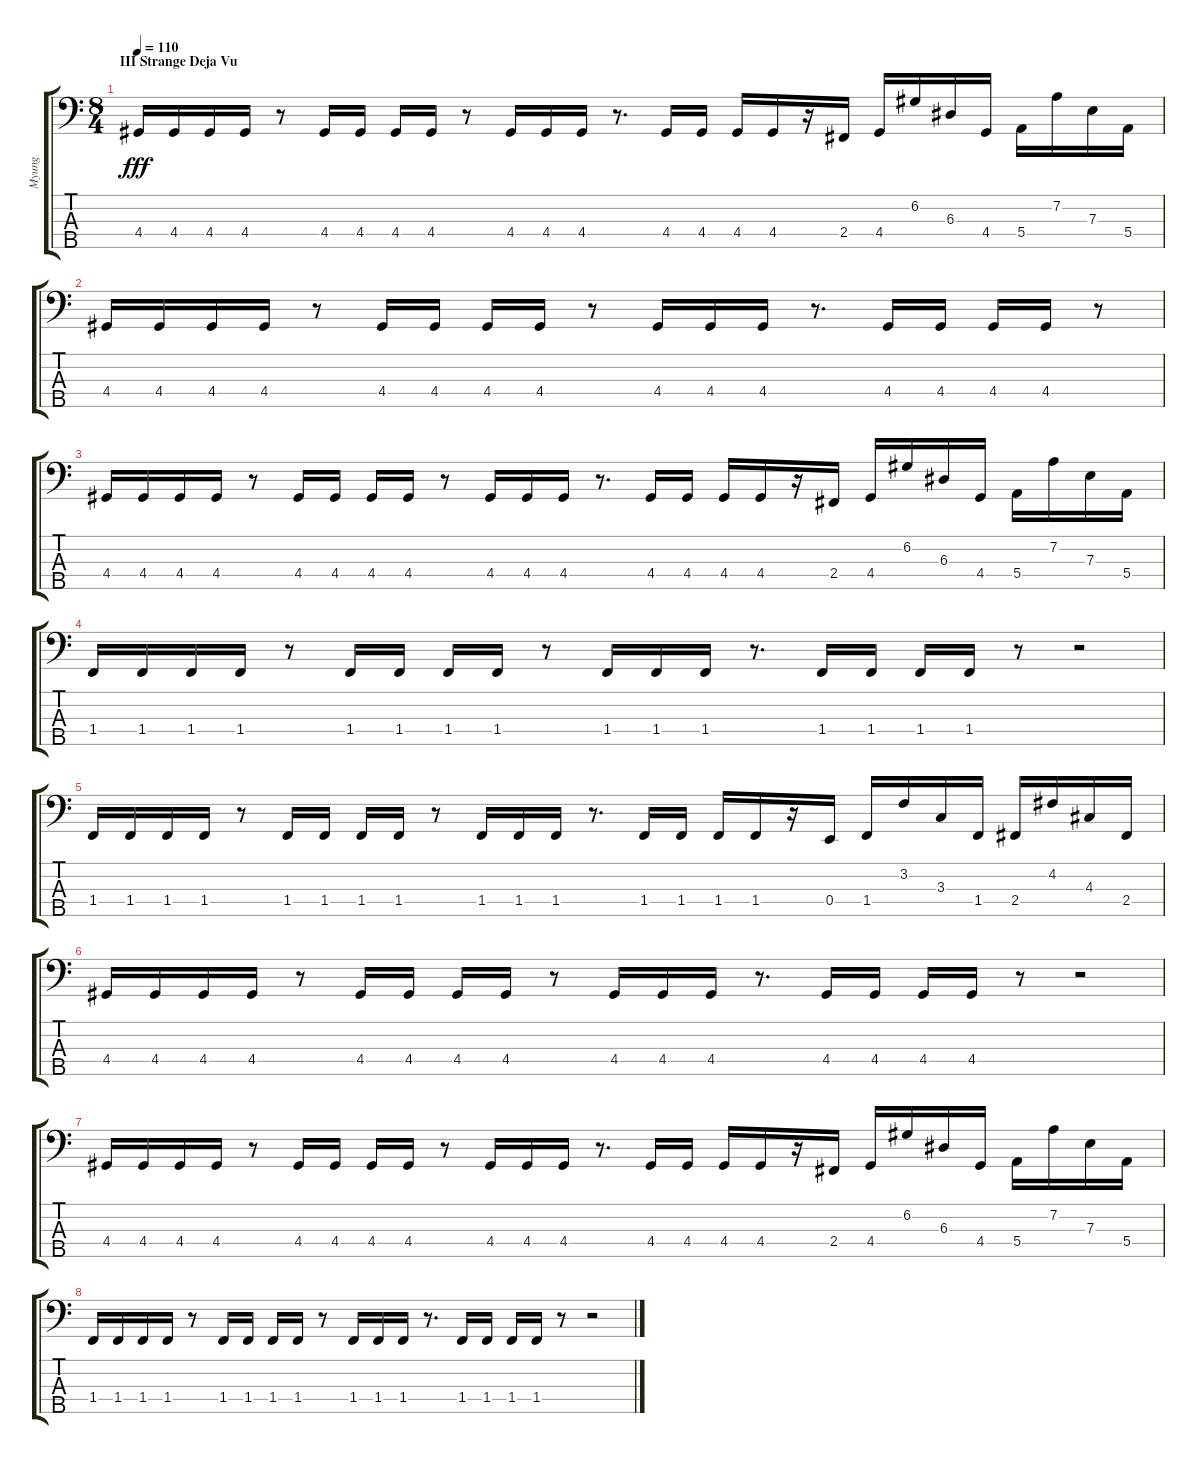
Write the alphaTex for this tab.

\track ("Myung" "Myung") {instrument electricbassfinger}
\staff {score tabs}
\tuning (G2 D2 A1 E1 B0) {hide}
\ts (8 4)
\section ("" "III Strange Deja Vu")
\tempo 110
\clef f4
\ks c
4.4.16{dy fff instrument electricbassfinger} 4.4.16 4.4.16 4.4.16 r.8 4.4.16 4.4.16 4.4.16 4.4.16 r.8 4.4.16 4.4.16 4.4.16 r.8{d} 4.4.16 4.4.16 4.4.16 4.4.16 r.16 2.4.16 4.4.16 6.2.16 6.3.16 4.4.16 5.4.16 7.2.16 7.3.16 5.4.16 |
4.4.16 4.4.16 4.4.16 4.4.16 r.8 4.4.16 4.4.16 4.4.16 4.4.16 r.8 4.4.16 4.4.16 4.4.16 r.8{d} 4.4.16 4.4.16 4.4.16 4.4.16 r.8 |
4.4.16 4.4.16 4.4.16 4.4.16 r.8 4.4.16 4.4.16 4.4.16 4.4.16 r.8 4.4.16 4.4.16 4.4.16 r.8{d} 4.4.16 4.4.16 4.4.16 4.4.16 r.16 2.4.16 4.4.16 6.2.16 6.3.16 4.4.16 5.4.16 7.2.16 7.3.16 5.4.16 |
1.4.16 1.4.16 1.4.16 1.4.16 r.8 1.4.16 1.4.16 1.4.16 1.4.16 r.8 1.4.16 1.4.16 1.4.16 r.8{d} 1.4.16 1.4.16 1.4.16 1.4.16 r.8 r.2 |
1.4.16 1.4.16 1.4.16 1.4.16 r.8 1.4.16 1.4.16 1.4.16 1.4.16 r.8 1.4.16 1.4.16 1.4.16 r.8{d} 1.4.16 1.4.16 1.4.16 1.4.16 r.16 0.4.16 1.4.16 3.2.16 3.3.16 1.4.16 2.4.16 4.2.16 4.3.16 2.4.16 |
4.4.16 4.4.16 4.4.16 4.4.16 r.8 4.4.16 4.4.16 4.4.16 4.4.16 r.8 4.4.16 4.4.16 4.4.16 r.8{d} 4.4.16 4.4.16 4.4.16 4.4.16 r.8 r.2 |
4.4.16 4.4.16 4.4.16 4.4.16 r.8 4.4.16 4.4.16 4.4.16 4.4.16 r.8 4.4.16 4.4.16 4.4.16 r.8{d} 4.4.16 4.4.16 4.4.16 4.4.16 r.16 2.4.16 4.4.16 6.2.16 6.3.16 4.4.16 5.4.16 7.2.16 7.3.16 5.4.16 |
1.4.16 1.4.16 1.4.16 1.4.16 r.8 1.4.16 1.4.16 1.4.16 1.4.16 r.8 1.4.16 1.4.16 1.4.16 r.8{d} 1.4.16 1.4.16 1.4.16 1.4.16 r.8 r.2
